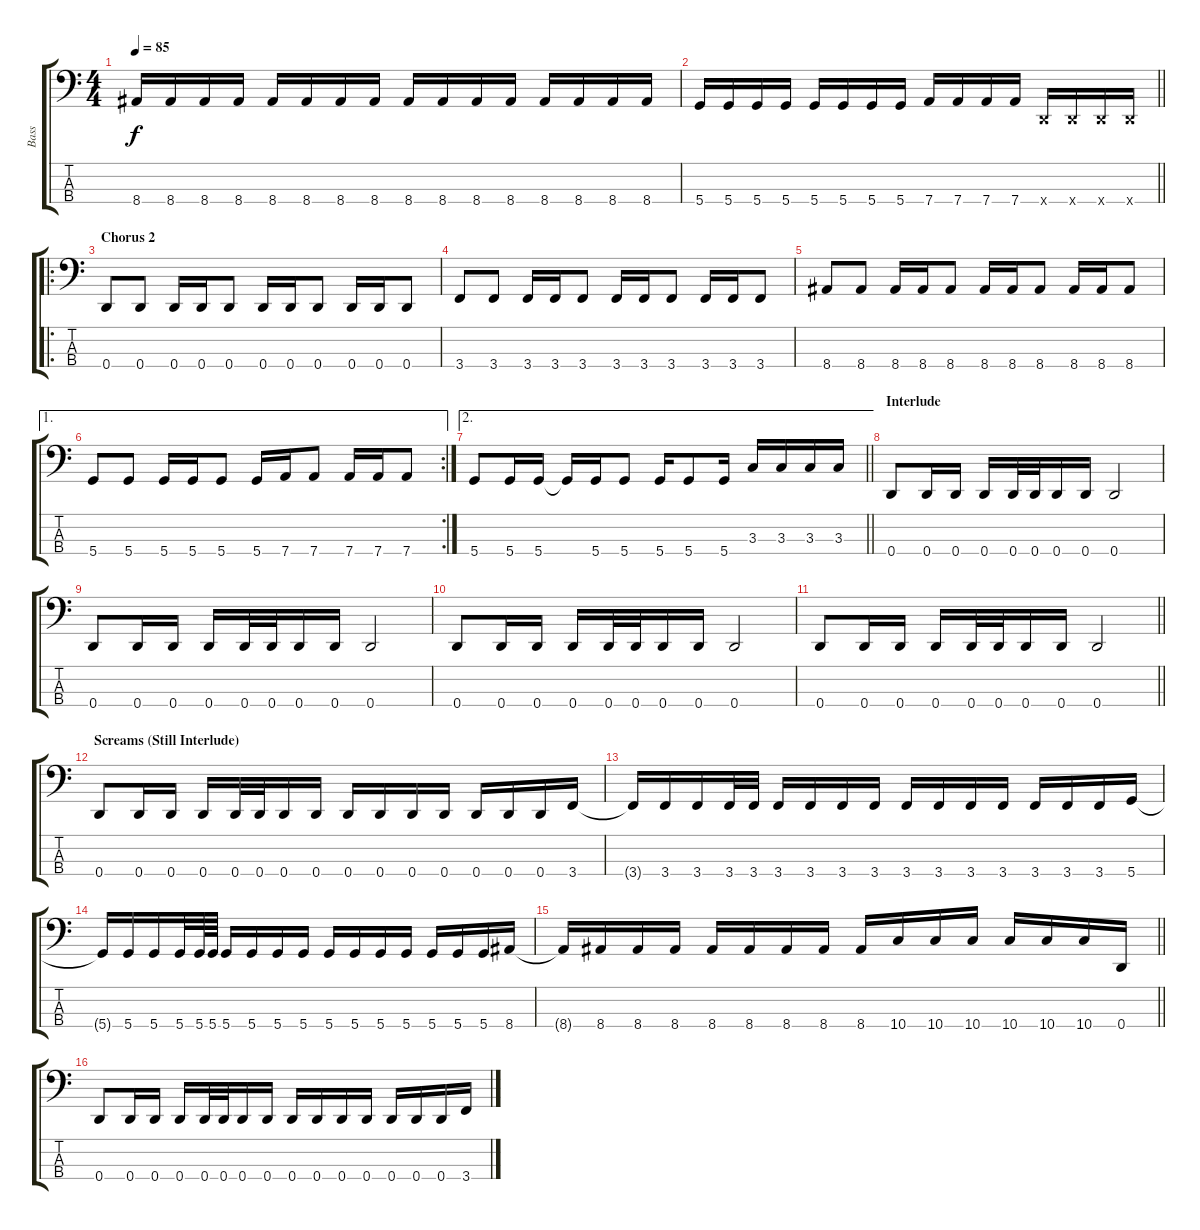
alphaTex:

\track ("Bass" "Bass") {instrument electricbasspick}
\staff {score tabs}
\tuning (G2 D2 A1 D1) {hide}
\ts (4 4)
\tempo 85
\clef f4
\ks c
8.4.16{dy f} 8.4.16 8.4.16 8.4.16 8.4.16 8.4.16 8.4.16 8.4.16 8.4.16 8.4.16 8.4.16 8.4.16 8.4.16 8.4.16 8.4.16 8.4.16 |
\barLineRight lightlight
5.4.16 5.4.16 5.4.16 5.4.16 5.4.16 5.4.16 5.4.16 5.4.16 7.4.16 7.4.16 7.4.16 7.4.16 0.4{x}.16 0.4{x}.16 0.4{x}.16 0.4{x}.16 |
\ro
\section ("" "Chorus 2")
0.4.8 0.4.8 0.4.16 0.4.16 0.4.8 0.4.16 0.4.16 0.4.8 0.4.16 0.4.16 0.4.8 |
3.4.8 3.4.8 3.4.16 3.4.16 3.4.8 3.4.16 3.4.16 3.4.8 3.4.16 3.4.16 3.4.8 |
8.4.8 8.4.8 8.4.16 8.4.16 8.4.8 8.4.16 8.4.16 8.4.8 8.4.16 8.4.16 8.4.8 |
\ae 1
\rc 2
5.4.8 5.4.8 5.4.16 5.4.16 5.4.8 5.4.16 7.4.16 7.4.8 7.4.16 7.4.16 7.4.8 |
\ae 2
\barLineRight lightlight
5.4.8 5.4.16 5.4.16 5.4{t}.16 5.4.16 5.4.8 5.4.16 5.4.8 5.4.16 3.3.16 3.3.16 3.3.16 3.3.16 |
\section ("" "Interlude")
0.4.8 0.4.16 0.4.16 0.4.16 0.4.32 0.4.32 0.4.16 0.4.16 0.4.2 |
0.4.8 0.4.16 0.4.16 0.4.16 0.4.32 0.4.32 0.4.16 0.4.16 0.4.2 |
0.4.8 0.4.16 0.4.16 0.4.16 0.4.32 0.4.32 0.4.16 0.4.16 0.4.2 |
\barLineRight lightlight
0.4.8 0.4.16 0.4.16 0.4.16 0.4.32 0.4.32 0.4.16 0.4.16 0.4.2 |
\section ("" "Screams (Still Interlude)")
0.4.8 0.4.16 0.4.16 0.4.16 0.4.32 0.4.32 0.4.16 0.4.16 0.4.16 0.4.16 0.4.16 0.4.16 0.4.16 0.4.16 0.4.16 3.4.16 |
3.4{t}.16 3.4.16 3.4.16 3.4.32 3.4.32 3.4.16 3.4.16 3.4.16 3.4.16 3.4.16 3.4.16 3.4.16 3.4.16 3.4.16 3.4.16 3.4.16 5.4.16 |
5.4{t}.16 5.4.16 5.4.16 5.4.32 5.4.64 5.4.64 5.4.16 5.4.16 5.4.16 5.4.16 5.4.16 5.4.16 5.4.16 5.4.16 5.4.16 5.4.16 5.4.16 8.4.16 |
\barLineRight lightlight
8.4{t}.16 8.4.16 8.4.16 8.4.16 8.4.16 8.4.16 8.4.16 8.4.16 8.4.16 10.4.16 10.4.16 10.4.16 10.4.16 10.4.16 10.4.16 0.4.16 |
0.4.8 0.4.16 0.4.16 0.4.16 0.4.32 0.4.32 0.4.16 0.4.16 0.4.16 0.4.16 0.4.16 0.4.16 0.4.16 0.4.16 0.4.16 3.4.16
